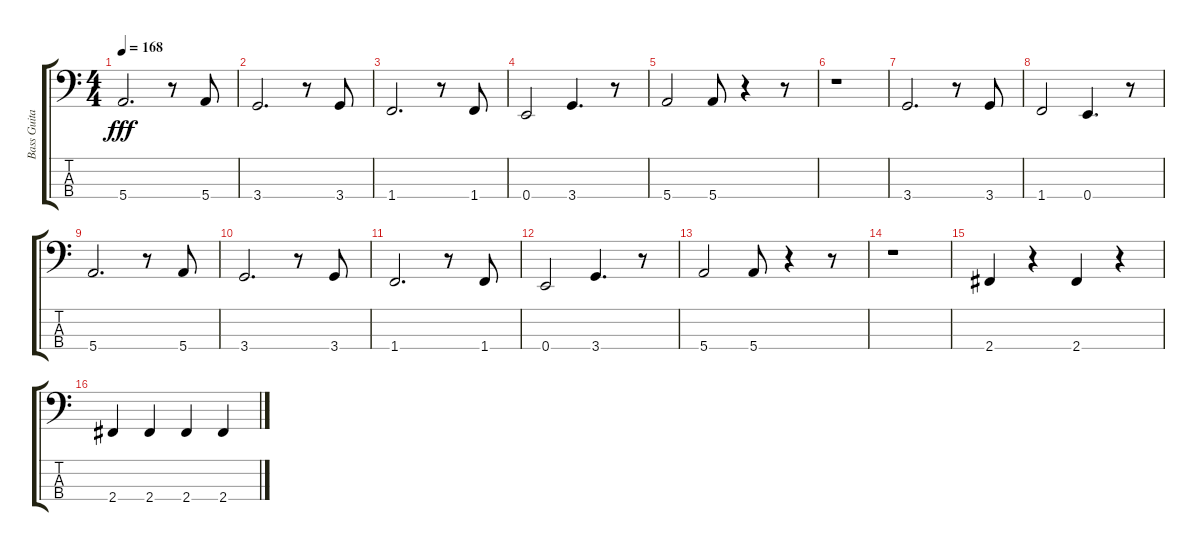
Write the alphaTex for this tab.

\track ("Bass Guitar" "Bass Guita") {instrument electricbasspick}
\staff {score tabs}
\tuning (G2 D2 A1 E1) {hide}
\ts (4 4)
\tempo 168
\clef f4
\ks c
5.4.2{d dy fff} r.8 5.4.8 |
3.4.2{d} r.8 3.4.8 |
1.4.2{d} r.8 1.4.8 |
0.4.2 3.4.4{d} r.8 |
5.4.2 5.4.8 r.4 r.8 |
r.1 |
3.4.2{d} r.8 3.4.8 |
1.4.2 0.4.4{d} r.8 |
5.4.2{d} r.8 5.4.8 |
3.4.2{d} r.8 3.4.8 |
1.4.2{d} r.8 1.4.8 |
0.4.2 3.4.4{d} r.8 |
5.4.2 5.4.8 r.4 r.8 |
r.1 |
2.4.4 r.4 2.4.4 r.4 |
2.4.4 2.4.4 2.4.4 2.4.4
